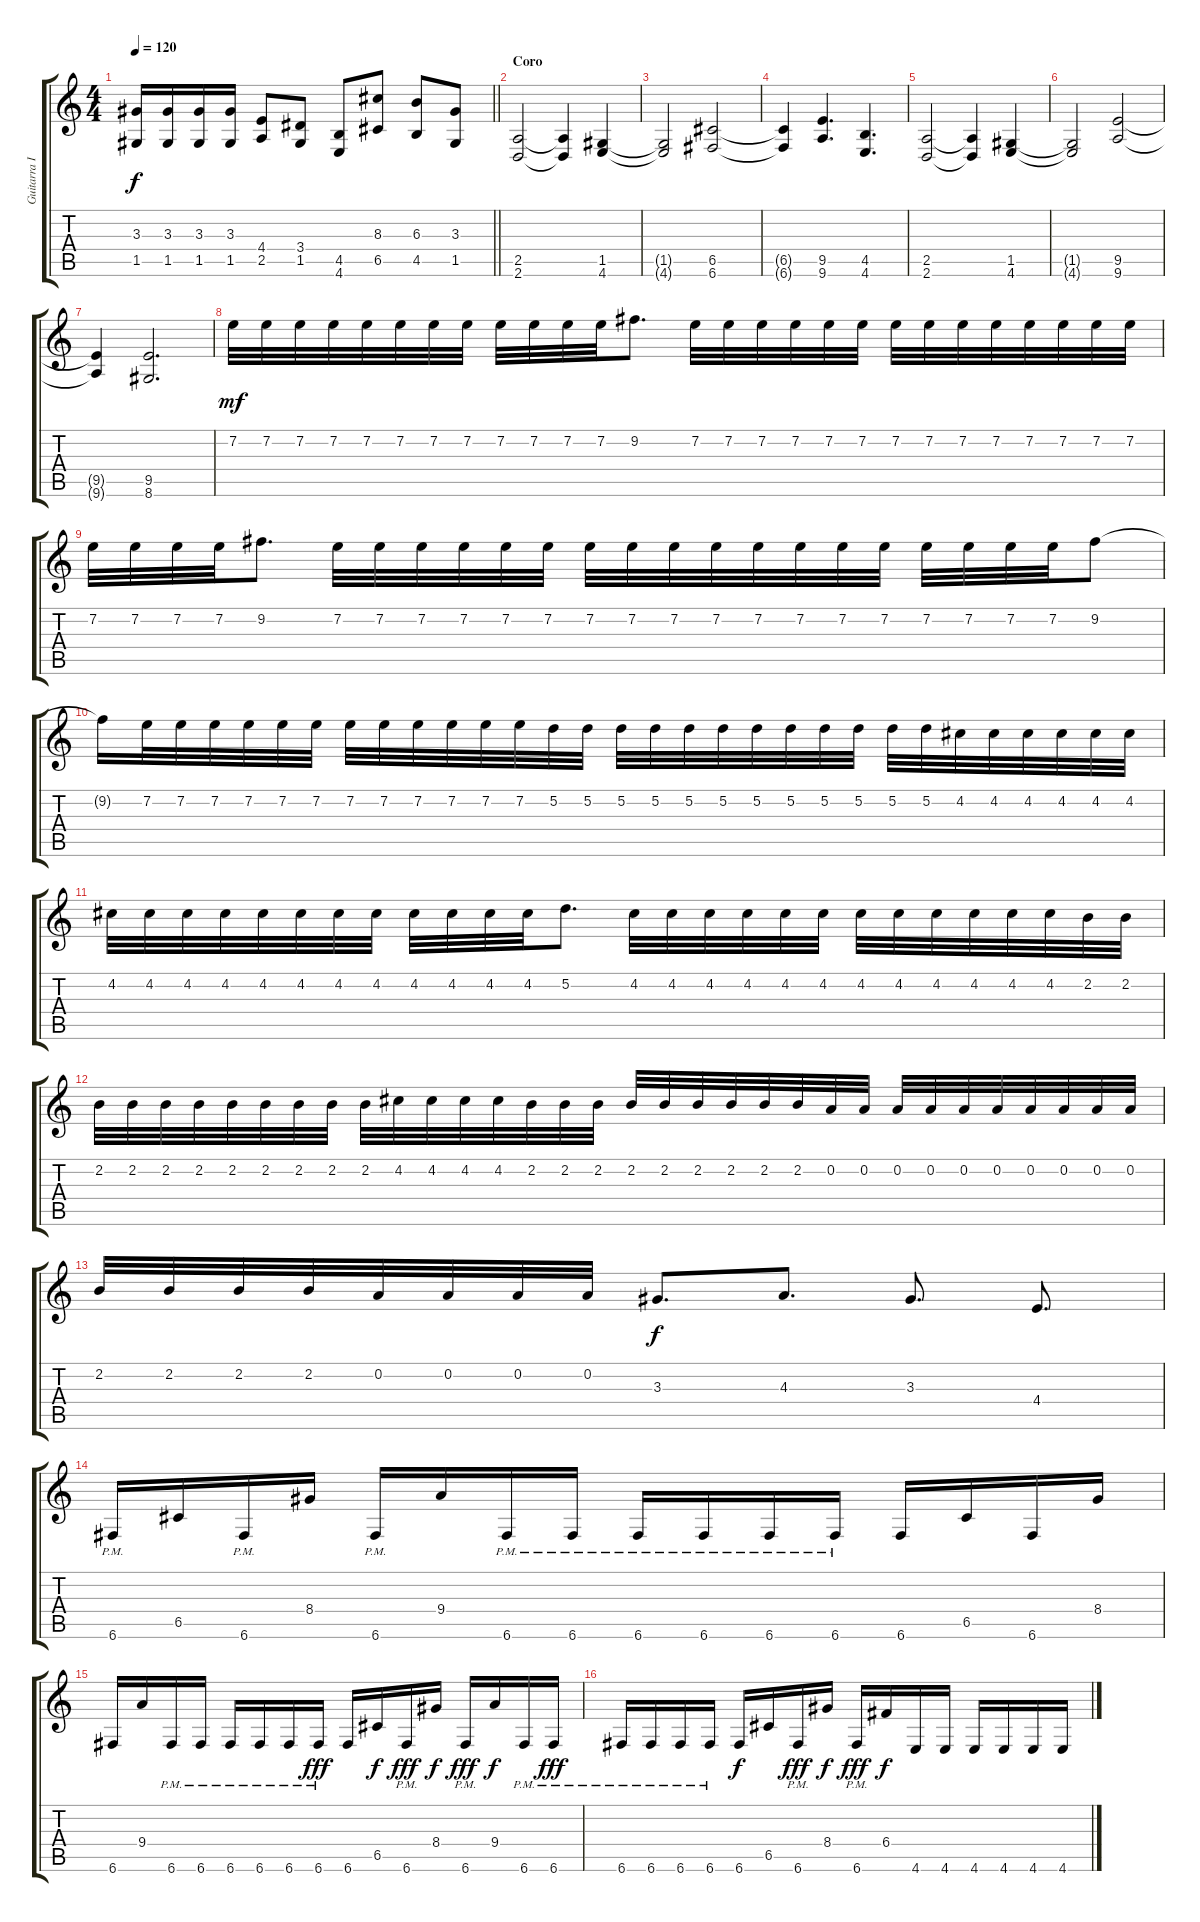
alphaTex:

\track ("Guitarra II" "Guitarra I") {instrument distortionguitar}
\staff {score tabs}
\tuning (D4 A3 F3 C3 G2 C2) {hide}
\ts (4 4)
\tempo 120
\clef g2
\barLineRight lightlight
\ks c
(3.3 1.5).16{dy f} (3.3 1.5).16 (3.3 1.5).16 (3.3 1.5).16 (4.4 2.5).8 (3.4 1.5).8 (4.5 4.6).8 (8.3 6.5).8 (6.3 4.5).8 (3.3 1.5).8 |
\section ("" "Coro")
(2.5 2.6).2 (2.5{t} 2.6{t}).4 (1.5 4.6).4 |
(1.5{t} 4.6{t}).2 (6.5 6.6).2 |
(6.5{t} 6.6{t}).4 (9.5 9.6).4{d} (4.5 4.6).4{d} |
(2.5 2.6).2 (2.5{t} 2.6{t}).4 (1.5 4.6).4 |
(1.5{t} 4.6{t}).2 (9.5 9.6).2 |
(9.5{t} 9.6{t}).4 (9.5 8.6).2{d} |
7.2.32{dy mf} 7.2.32 7.2.32 7.2.32 7.2.32 7.2.32 7.2.32 7.2.32 7.2.32 7.2.32 7.2.32 7.2.32 9.2.8{d} 7.2.32 7.2.32 7.2.32 7.2.32 7.2.32 7.2.32 7.2.32 7.2.32 7.2.32 7.2.32 7.2.32 7.2.32 7.2.32 7.2.32 |
7.2.32 7.2.32 7.2.32 7.2.32 9.2.8{d} 7.2.32 7.2.32 7.2.32 7.2.32 7.2.32 7.2.32 7.2.32 7.2.32 7.2.32 7.2.32 7.2.32 7.2.32 7.2.32 7.2.32 7.2.32 7.2.32 7.2.32 7.2.32 9.2.8 |
9.2{t}.16 7.2.32 7.2.32 7.2.32 7.2.32 7.2.32 7.2.32 7.2.32 7.2.32 7.2.32 7.2.32 7.2.32 7.2.32 5.2.32 5.2.32 5.2.32 5.2.32 5.2.32 5.2.32 5.2.32 5.2.32 5.2.32 5.2.32 5.2.32 5.2.32 4.2.32 4.2.32 4.2.32 4.2.32 4.2.32 4.2.32 |
4.2.32 4.2.32 4.2.32 4.2.32 4.2.32 4.2.32 4.2.32 4.2.32 4.2.32 4.2.32 4.2.32 4.2.32 5.2.8{d} 4.2.32 4.2.32 4.2.32 4.2.32 4.2.32 4.2.32 4.2.32 4.2.32 4.2.32 4.2.32 4.2.32 4.2.32 2.2.32 2.2.32 |
2.2.32 2.2.32 2.2.32 2.2.32 2.2.32 2.2.32 2.2.32 2.2.32 2.2.32 4.2.32 4.2.32 4.2.32 4.2.32 2.2.32 2.2.32 2.2.32 2.2.32 2.2.32 2.2.32 2.2.32 2.2.32 2.2.32 0.2.32 0.2.32 0.2.32 0.2.32 0.2.32 0.2.32 0.2.32 0.2.32 0.2.32 0.2.32 |
2.2.32 2.2.32 2.2.32 2.2.32 0.2.32 0.2.32 0.2.32 0.2.32 3.3.8{d dy f} 4.3.8{d} 3.3.8{d} 4.4.8{d} |
6.6{pm}.16 6.5.16 6.6{pm}.16 8.4.16 6.6{pm}.16 9.4.16 6.6{pm}.16 6.6{pm}.16 6.6{pm}.16 6.6{pm}.16 6.6{pm}.16 6.6{pm}.16 6.6.16 6.5.16 6.6.16 8.4.16 |
6.6.16 9.4.16 6.6{pm}.16 6.6{pm}.16 6.6{pm}.16 6.6{pm}.16 6.6{pm}.16 6.6{pm}.16{dy fff} 6.6.16 6.5.16{dy f} 6.6{pm}.16{dy fff} 8.4.16{dy f} 6.6{pm}.16{dy fff} 9.4.16{dy f} 6.6{pm}.16 6.6{pm}.16{dy fff} |
6.6{pm}.16 6.6{pm}.16 6.6{pm}.16 6.6{pm}.16 6.6.16{dy f} 6.5.16 6.6{pm}.16{dy fff} 8.4.16{dy f} 6.6{pm}.16{dy fff} 6.4.16{dy f} 4.6.16 4.6.16 4.6.16 4.6.16 4.6.16 4.6.16
